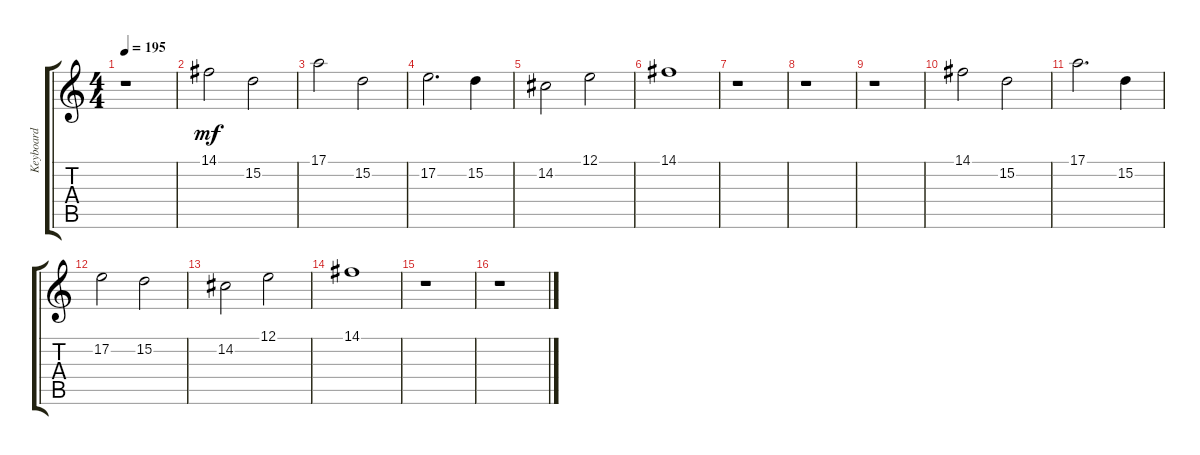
\track ("Keyboard" "Keyboard") {instrument musicbox}
\staff {score tabs}
\tuning (E4 B3 G3 D3 A2 E2) {hide}
\ts (4 4)
\tempo 195
\clef g2
\ks c
r.1{dy mf} |
14.1.2 15.2.2 |
17.1.2 15.2.2 |
17.2.2{d} 15.2.4 |
14.2.2 12.1.2 |
14.1.1 |
r.1 |
r.1 |
r.1 |
14.1.2 15.2.2 |
17.1.2{d} 15.2.4 |
17.2.2 15.2.2 |
14.2.2 12.1.2 |
14.1.1 |
r.1 |
r.1
